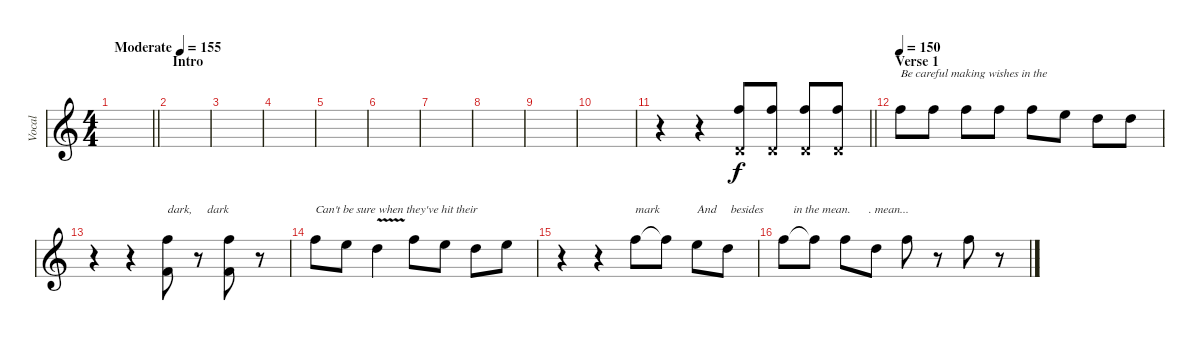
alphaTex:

\track ("Vocal" "Vocal") {instrument distortionguitar}
\staff {score}
\tuning (E4 B3 G3 D3 A2 E2) {hide}
\ts (4 4)
\tempo (155 "Moderate")
\clef g2
\barLineRight lightlight
\ks c
|
\section ("" "Intro")
|
|
|
|
|
|
|
|
|
\barLineRight lightlight
r.4 r.4 (10.3{pm} 0.4{x}).8 (10.3{pm} 0.4{x}).8 (10.3{pm} 0.4{x}).8 (10.3{pm} 0.4{x}).8 |
\section ("" "Verse 1")
\tempo 150
10.3.8{txt "Be careful making wishes in the"} 10.3.8 10.3.8 10.3.8 10.3.8 9.3.8 7.3.8 7.3.8 |
r.4 r.4 (10.3 3.4).8{txt "dark,     dark"} r.8 (10.3 3.4).8 r.8 |
10.3.8{txt "Can't be sure when they've hit their"} 9.3.8 7.3{v}.4 10.3.8 9.3.8 7.3.8 9.3.8 |
r.4 r.4 10.3.8{txt "mark"} 10.3{t}.8 9.3.8{txt "And       "} 7.3.8{txt " besides          in the mean.      . mean..."} |
10.3.8 10.3{t}.8 10.3.8 7.3.8 10.3.8 r.8 10.3.8 r.8
